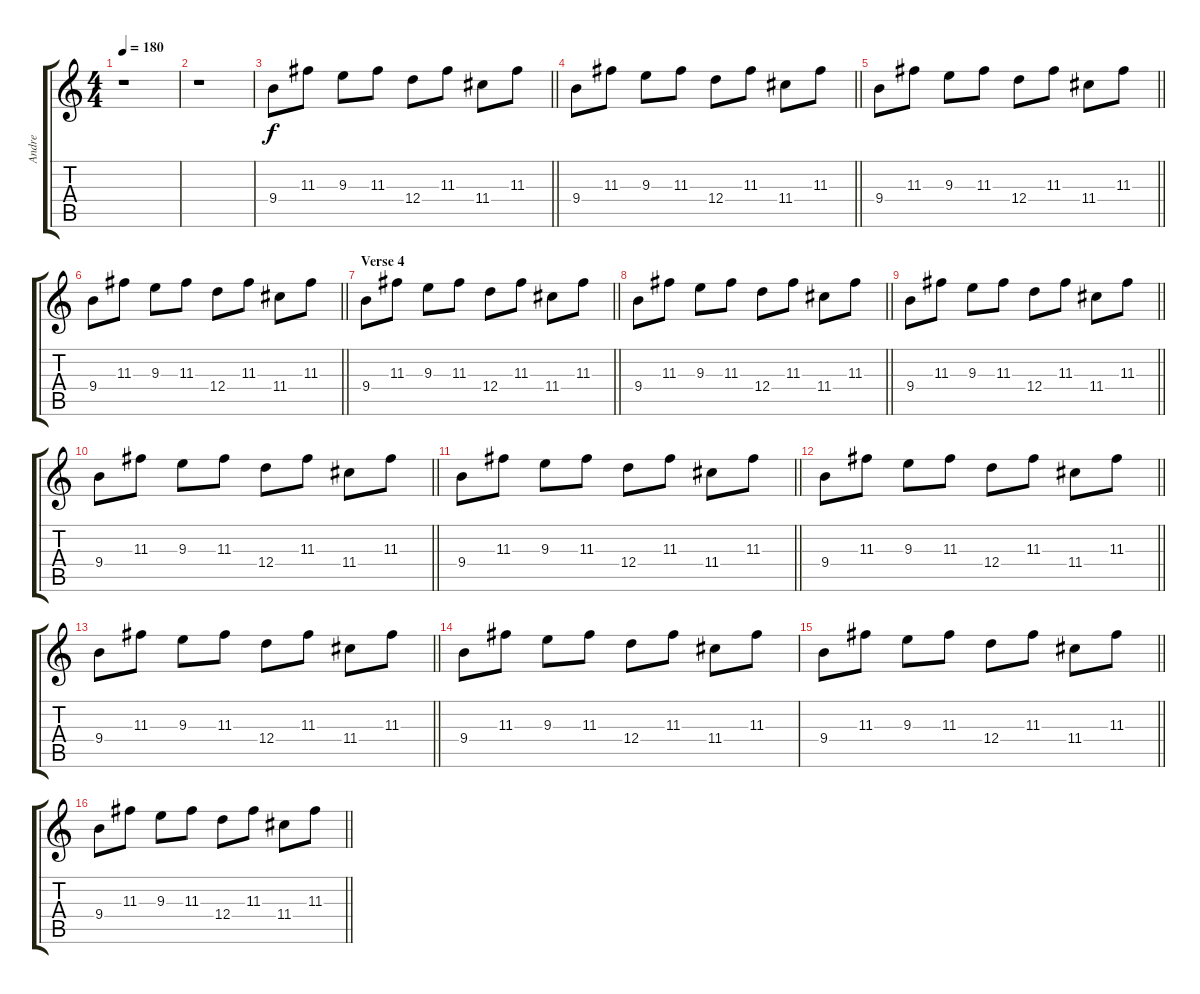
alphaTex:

\track ("Andre" "Andre") {instrument acousticguitarsteel}
\staff {score tabs}
\tuning (E4 B3 G3 D3 A2 E2) {hide}
\ts (4 4)
\tempo 180
\clef g2
\ks c
r.1{dy f} |
r.1 |
\barLineRight lightlight
9.4.8 11.3.8 9.3.8 11.3.8 12.4.8 11.3.8 11.4.8 11.3.8 |
\barLineRight lightlight
9.4.8 11.3.8 9.3.8 11.3.8 12.4.8 11.3.8 11.4.8 11.3.8 |
\barLineRight lightlight
9.4.8 11.3.8 9.3.8 11.3.8 12.4.8 11.3.8 11.4.8 11.3.8 |
\barLineRight lightlight
9.4.8 11.3.8 9.3.8 11.3.8 12.4.8 11.3.8 11.4.8 11.3.8 |
\section ("" "Verse 4")
\barLineRight lightlight
9.4.8 11.3.8 9.3.8 11.3.8 12.4.8 11.3.8 11.4.8 11.3.8 |
\barLineRight lightlight
9.4.8 11.3.8 9.3.8 11.3.8 12.4.8 11.3.8 11.4.8 11.3.8 |
\barLineRight lightlight
9.4.8 11.3.8 9.3.8 11.3.8 12.4.8 11.3.8 11.4.8 11.3.8 |
\barLineRight lightlight
9.4.8 11.3.8 9.3.8 11.3.8 12.4.8 11.3.8 11.4.8 11.3.8 |
\barLineRight lightlight
9.4.8 11.3.8 9.3.8 11.3.8 12.4.8 11.3.8 11.4.8 11.3.8 |
\barLineRight lightlight
9.4.8 11.3.8 9.3.8 11.3.8 12.4.8 11.3.8 11.4.8 11.3.8 |
\barLineRight lightlight
9.4.8 11.3.8 9.3.8 11.3.8 12.4.8 11.3.8 11.4.8 11.3.8 |
9.4.8 11.3.8 9.3.8 11.3.8 12.4.8 11.3.8 11.4.8 11.3.8 |
\barLineRight lightlight
9.4.8 11.3.8 9.3.8 11.3.8 12.4.8 11.3.8 11.4.8 11.3.8 |
\barLineRight lightlight
9.4.8 11.3.8 9.3.8 11.3.8 12.4.8 11.3.8 11.4.8 11.3.8
